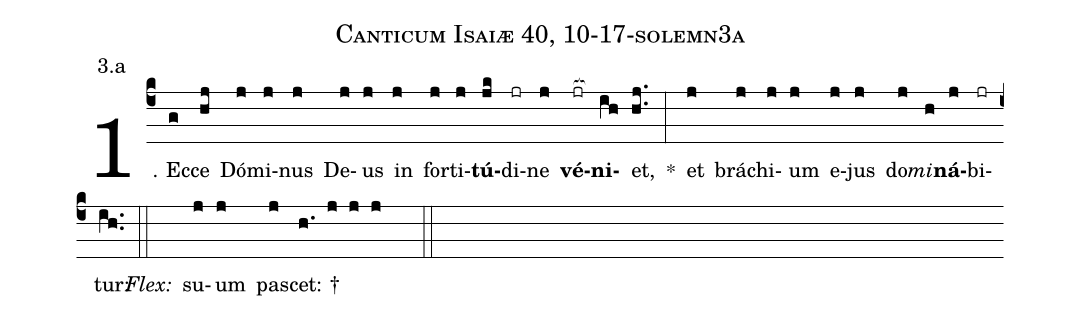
name: Canticum Isaiæ 40, 10-17-solemn3a;
annotation: 3.a;
%%
(c4)1. Ec(g)ce(hj) Dó(j)mi(j)nus(j) De(j)us(j) in(j) for(j)ti(j)<b>tú</b>(jk)di(jr)ne(j) <b>vé</b>(jr[ocb:1{])<b>ni</b>(ih[ocb:0}])et,(hj..) *(:) et(j) brá(j)chi(j)um(j) e(j)jus(j) do(j)<i>mi</i>(h)<b>ná</b>(j)bi(jr)tur:(ih..) (::)
<i>Flex:</i>()  su(j)um(j) pa(j)scet: †(h. j j j  ::)
